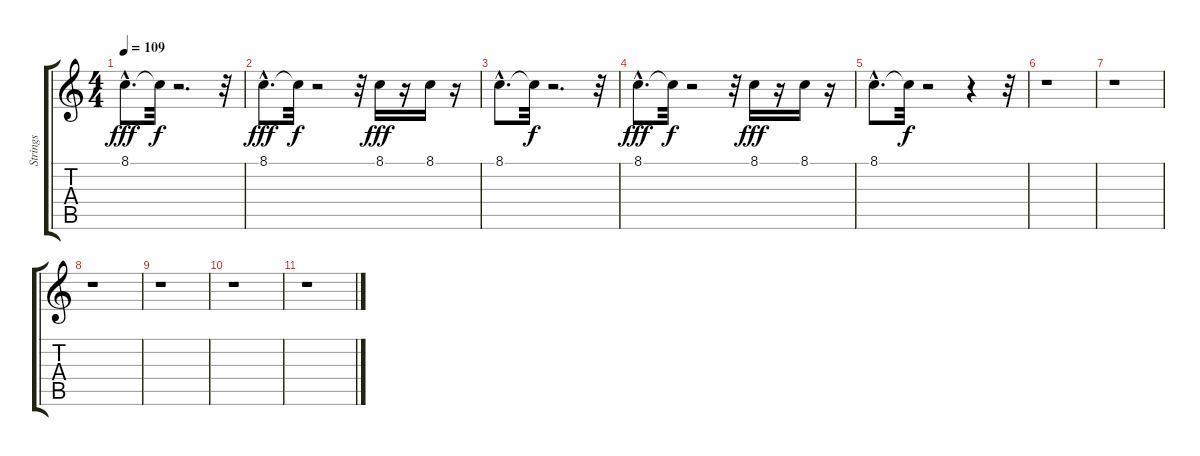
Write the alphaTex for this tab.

\track ("Strings" "Strings") {instrument stringensemble1}
\staff {score tabs}
\tuning (E4 B3 G3 D3 A2 E2) {hide}
\ts (4 4)
\tempo 109
\clef g2
\ks c
8.1{hac}.8{d dy fff} 8.1{t}.32{dy f} r.2{d} r.32 |
8.1{hac}.8{d dy fff} 8.1{t}.32{dy f} r.2 r.32 8.1.16{dy fff} r.16 8.1.16 r.16 |
8.1{hac}.8{d} 8.1{t}.32{dy f} r.2{d} r.32 |
8.1{hac}.8{d dy fff} 8.1{t}.32{dy f} r.2 r.32 8.1.16{dy fff} r.16 8.1.16 r.16 |
8.1{hac}.8{d} 8.1{t}.32{dy f} r.2 r.4 r.32 |
r.1 |
r.1 |
r.1 |
r.1 |
r.1 |
r.1
